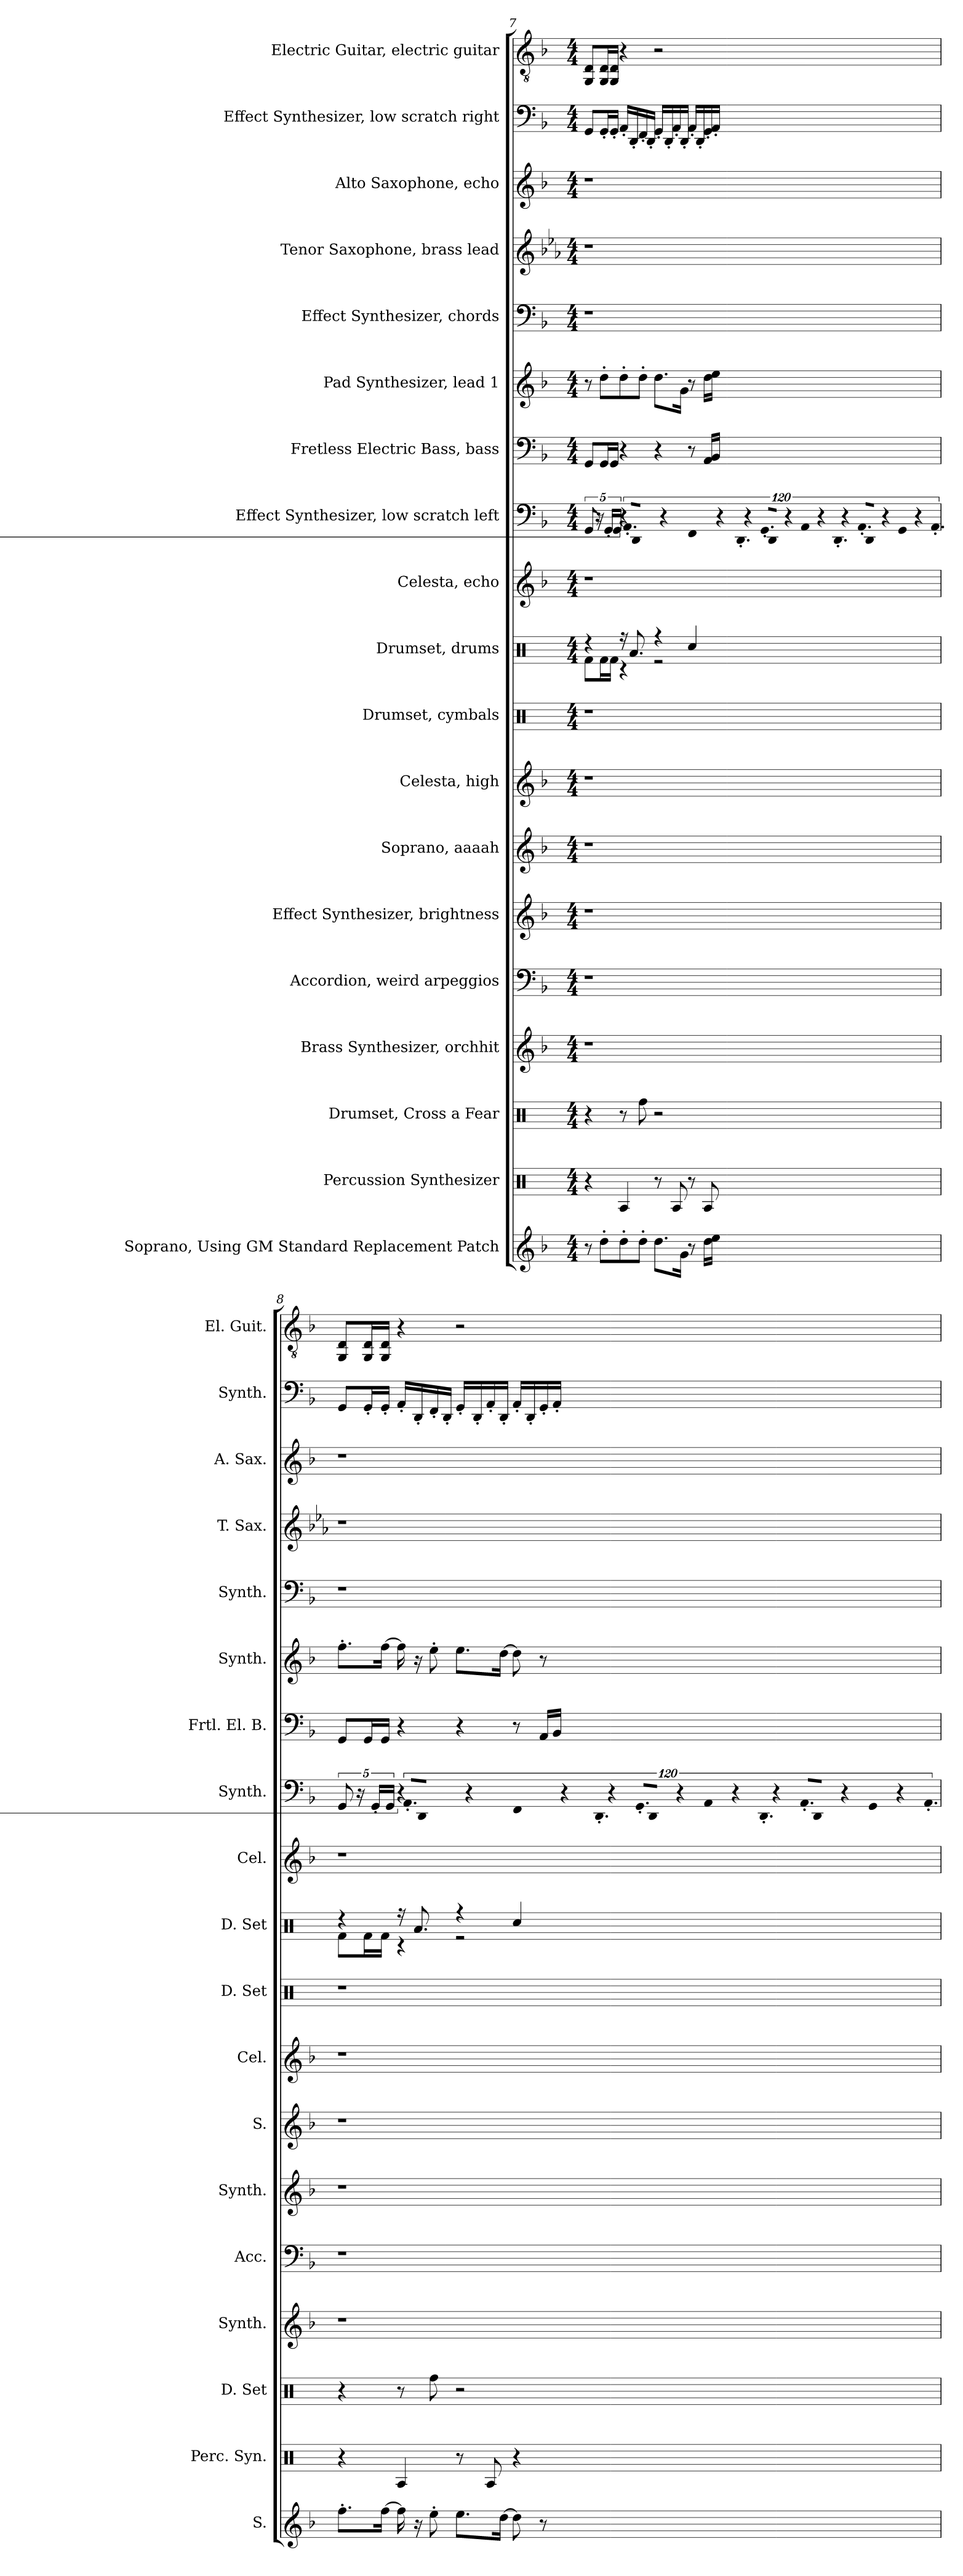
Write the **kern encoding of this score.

**kern	**kern	**kern	**kern	**kern	**kern	**kern	**kern	**kern	**kern	**kern	**kern	**kern	**kern	**kern	**kern	**kern	**kern	**kern
*part19	*part18	*part17	*part16	*part15	*part14	*part13	*part12	*part11	*part10	*part9	*part8	*part7	*part6	*part5	*part4	*part3	*part2	*part1
*staff19	*staff18	*staff17	*staff16	*staff15	*staff14	*staff13	*staff12	*staff11	*staff10	*staff9	*staff8	*staff7	*staff6	*staff5	*staff4	*staff3	*staff2	*staff1
*I"Soprano, Using GM Standard Replacement Patch	*I"Percussion Synthesizer	*I"Drumset, Cross a Fear	*I"Brass Synthesizer, orchhit	*I"Accordion, weird arpeggios	*I"Effect Synthesizer, brightness	*I"Soprano, aaaah	*I"Celesta, high	*I"Drumset, cymbals	*I"Drumset, drums	*I"Celesta, echo	*I"Effect Synthesizer, low scratch left	*I"Fretless Electric Bass, bass	*I"Pad Synthesizer, lead 1	*I"Effect Synthesizer, chords	*I"Tenor Saxophone, brass lead	*I"Alto Saxophone, echo	*I"Effect Synthesizer, low scratch right	*I"Electric Guitar, electric guitar
*I'S.	*I'Perc. Syn.	*I'D. Set	*I'Synth.	*I'Acc.	*I'Synth.	*I'S.	*I'Cel.	*I'D. Set	*I'D. Set	*I'Cel.	*I'Synth.	*I'Frtl. El. B.	*I'Synth.	*I'Synth.	*I'T. Sax.	*I'A. Sax.	*I'Synth.	*I'El. Guit.
!!LO:PB:g=z
*clefG2	*clefX	*clefX	*clefG2	*clefF4	*clefG2	*clefG2	*clefG2	*clefX	*clefX	*clefG2	*clefF4	*clefF4	*clefG2	*clefF4	*clefG2	*clefG2	*clefF4	*clefGv2
*	*	*	*	*	*	*	*ITrd-7c-12	*	*	*ITrd-7c-12	*	*ITrd7c12	*	*	*ITrd8c14	*ITrd5c9	*	*
*k[b-]	*k[]	*k[]	*k[b-]	*k[b-]	*k[b-]	*k[b-]	*k[b-]	*k[]	*k[]	*k[b-]	*k[b-]	*k[b-]	*k[b-]	*k[b-]	*k[b-e-a-]	*k[b-e-a-d-]	*k[b-]	*k[b-]
*M4/4	*M4/4	*M4/4	*M4/4	*M4/4	*M4/4	*M4/4	*M4/4	*M4/4	*M4/4	*M4/4	*M4/4	*M4/4	*M4/4	*M4/4	*M4/4	*M4/4	*M4/4	*M4/4
=7	=7	=7	=7	=7	=7	=7	=7	=7	=7	=7	=7	=7	=7	=7	=7	=7	=7	=7
*	*	*	*	*	*	*	*	*	*^	*	*	*	*	*	*	*	*	*
8r	4r	4r	1r	1r	1r	1r	1r	1r	4r	8Rf\L	1r	10GG/	8GGG/L	8r	1r	1r	1r	8GG/L	8GG/ 8D/L
.	.	.	.	.	.	.	.	.	.	.	.	20r	.	.	.	.	.	.	.
8dd'\L	.	.	.	.	.	.	.	.	.	16Rf\L	.	.	16GGG/L	8dd'\L	.	.	.	16GG'/L	16GG/ 16D/L
.	.	.	.	.	.	.	.	.	.	.	.	20GG'/LL	.	.	.	.	.	.	.
.	.	.	.	.	.	.	.	.	.	16Rf\JJ	.	.	16GGG/JJ	.	.	.	.	16GG'/JJ	16GG/ 16D/JJ
.	.	.	.	.	.	.	.	.	.	.	.	20GG/JJ	.	.	.	.	.	.	.
!	!	!	!	!	!	!	!	!	!	!	!	!LO:N:vis=64	!	!	!	!	!	!	!
8dd'\	4RA/	8r	.	.	.	.	.	.	16r	4r	.	960%17r	4r	8dd'\	.	.	.	16AA'/LL	4r
!	!	!	!	!	!	!	!	!	!	!	!	!LO:N:vis=32.	!	!	!	!	!	!	!
.	.	.	.	.	.	.	.	.	.	.	.	1920%103AA'/LLL	.	.	.	.	.	.	.
.	.	.	.	.	.	.	.	.	8.Ra/	.	.	.	.	.	.	.	.	16DD'/	.
!	!	!	!	!	!	!	!	!	!	!	!	!LO:N:vis=32	!	!	!	!	!	!	!
.	.	.	.	.	.	.	.	.	.	.	.	640%23DD/JJJ	.	.	.	.	.	.	.
!	!	!	!	!	!	!	!	!	!	!	!	!LO:N:vis=32	!	!	!	!	!	!	!
.	.	.	.	.	.	.	.	.	.	.	.	640%23r	.	.	.	.	.	.	.
8dd'\J	.	8Rff\	.	.	.	.	.	.	.	.	.	.	.	8dd'\J	.	.	.	16FF'/	.
!	!	!	!	!	!	!	!	!	!	!	!	!LO:N:vis=32	!	!	!	!	!	!	!
.	.	.	.	.	.	.	.	.	.	.	.	640%23FF/	.	.	.	.	.	.	.
!	!	!	!	!	!	!	!	!	!	!	!	!LO:N:vis=64	!	!	!	!	!	!	!
.	.	.	.	.	.	.	.	.	.	.	.	960%17r	.	.	.	.	.	.	.
.	.	.	.	.	.	.	.	.	.	.	.	.	.	.	.	.	.	16DD'/JJ	.
!	!	!	!	!	!	!	!	!	!	!	!	!LO:N:vis=32.	!	!	!	!	!	!	!
.	.	.	.	.	.	.	.	.	.	.	.	1920%103DD'/	.	.	.	.	.	.	.
8.dd\L	8r	2r	.	.	.	.	.	.	4r	2r	.	.	4r	8.dd\L	.	.	.	16GG'/LL	2r
!	!	!	!	!	!	!	!	!	!	!	!	!LO:N:vis=64	!	!	!	!	!	!	!
.	.	.	.	.	.	.	.	.	.	.	.	960%17r	.	.	.	.	.	.	.
!	!	!	!	!	!	!	!	!	!	!	!	!LO:N:vis=32.	!	!	!	!	!	!	!
.	.	.	.	.	.	.	.	.	.	.	.	1920%103GG'/LLL	.	.	.	.	.	.	.
.	.	.	.	.	.	.	.	.	.	.	.	.	.	.	.	.	.	16DD'/	.
!	!	!	!	!	!	!	!	!	!	!	!	!LO:N:vis=32	!	!	!	!	!	!	!
.	.	.	.	.	.	.	.	.	.	.	.	640%23DD/JJJ	.	.	.	.	.	.	.
!	!	!	!	!	!	!	!	!	!	!	!	!LO:N:vis=32	!	!	!	!	!	!	!
.	.	.	.	.	.	.	.	.	.	.	.	640%23r	.	.	.	.	.	.	.
.	8RA/	.	.	.	.	.	.	.	.	.	.	.	.	.	.	.	.	16AA'/	.
!	!	!	!	!	!	!	!	!	!	!	!	!LO:N:vis=32	!	!	!	!	!	!	!
.	.	.	.	.	.	.	.	.	.	.	.	640%23AA/	.	.	.	.	.	.	.
!	!	!	!	!	!	!	!	!	!	!	!	!LO:N:vis=64	!	!	!	!	!	!	!
.	.	.	.	.	.	.	.	.	.	.	.	960%17r	.	.	.	.	.	.	.
16g\Jk	.	.	.	.	.	.	.	.	.	.	.	.	.	16g\Jk	.	.	.	16DD'/JJ	.
!	!	!	!	!	!	!	!	!	!	!	!	!LO:N:vis=32.	!	!	!	!	!	!	!
.	.	.	.	.	.	.	.	.	.	.	.	1920%103DD'/	.	.	.	.	.	.	.
8r	8r	.	.	.	.	.	.	.	4Rcc/	.	.	.	8r	8r	.	.	.	16AA'/LL	.
!	!	!	!	!	!	!	!	!	!	!	!	!LO:N:vis=64	!	!	!	!	!	!	!
.	.	.	.	.	.	.	.	.	.	.	.	960%17r	.	.	.	.	.	.	.
!	!	!	!	!	!	!	!	!	!	!	!	!LO:N:vis=32.	!	!	!	!	!	!	!
.	.	.	.	.	.	.	.	.	.	.	.	1920%103AA'/LLL	.	.	.	.	.	.	.
.	.	.	.	.	.	.	.	.	.	.	.	.	.	.	.	.	.	16DD'/	.
!	!	!	!	!	!	!	!	!	!	!	!	!LO:N:vis=32	!	!	!	!	!	!	!
.	.	.	.	.	.	.	.	.	.	.	.	640%23DD/JJJ	.	.	.	.	.	.	.
!	!	!	!	!	!	!	!	!	!	!	!	!LO:N:vis=32	!	!	!	!	!	!	!
.	.	.	.	.	.	.	.	.	.	.	.	640%23r	.	.	.	.	.	.	.
16dd\LL	8RA/	.	.	.	.	.	.	.	.	.	.	.	16AAA/LL	16dd\LL	.	.	.	16GG'/	.
!	!	!	!	!	!	!	!	!	!	!	!	!LO:N:vis=32	!	!	!	!	!	!	!
.	.	.	.	.	.	.	.	.	.	.	.	640%23GG/	.	.	.	.	.	.	.
!	!	!	!	!	!	!	!	!	!	!	!	!LO:N:vis=64	!	!	!	!	!	!	!
.	.	.	.	.	.	.	.	.	.	.	.	960%17r	.	.	.	.	.	.	.
16ee\JJ	.	.	.	.	.	.	.	.	.	.	.	.	16BBB-/JJ	16ee\JJ	.	.	.	16AA'/JJ	.
!	!	!	!	!	!	!	!	!	!	!	!	!LO:N:vis=32.	!	!	!	!	!	!	!
.	.	.	.	.	.	.	.	.	.	.	.	1920%103AA'/	.	.	.	.	.	.	.
640ryy	640ryy	640ryy	640ryy	640ryy	640ryy	640ryy	640ryy	640ryy	640ryy	640ryy	640ryy	.	640ryy	640ryy	640ryy	640ryy	640ryy	640ryy	640ryy
!!LO:PB:g=z
=8	=8	=8	=8	=8	=8	=8	=8	=8	=8	=8	=8	=8	=8	=8	=8	=8	=8	=8	=8
8.ff'\L	4r	4r	1r	1r	1r	1r	1r	1r	4r	8Rf\L	1r	10GG/	8GGG/L	8.ff'\L	1r	1r	1r	8GG/L	8GG/ 8D/L
.	.	.	.	.	.	.	.	.	.	.	.	20r	.	.	.	.	.	.	.
.	.	.	.	.	.	.	.	.	.	16Rf\L	.	.	16GGG/L	.	.	.	.	16GG'/L	16GG/ 16D/L
.	.	.	.	.	.	.	.	.	.	.	.	20GG'/LL	.	.	.	.	.	.	.
[16ff\Jk	.	.	.	.	.	.	.	.	.	16Rf\JJ	.	.	16GGG/JJ	[16ff\Jk	.	.	.	16GG'/JJ	16GG/ 16D/JJ
.	.	.	.	.	.	.	.	.	.	.	.	20GG/JJ	.	.	.	.	.	.	.
!	!	!	!	!	!	!	!	!	!	!	!	!LO:N:vis=64	!	!	!	!	!	!	!
16ff\]	4RA/	8r	.	.	.	.	.	.	16r	4r	.	960%17r	4r	16ff\]	.	.	.	16AA'/LL	4r
!	!	!	!	!	!	!	!	!	!	!	!	!LO:N:vis=32.	!	!	!	!	!	!	!
.	.	.	.	.	.	.	.	.	.	.	.	1920%103AA'/LLL	.	.	.	.	.	.	.
16r	.	.	.	.	.	.	.	.	8.Ra/	.	.	.	.	16r	.	.	.	16DD'/	.
!	!	!	!	!	!	!	!	!	!	!	!	!LO:N:vis=32	!	!	!	!	!	!	!
.	.	.	.	.	.	.	.	.	.	.	.	640%23DD/JJJ	.	.	.	.	.	.	.
!	!	!	!	!	!	!	!	!	!	!	!	!LO:N:vis=32	!	!	!	!	!	!	!
.	.	.	.	.	.	.	.	.	.	.	.	640%23r	.	.	.	.	.	.	.
8ee'\	.	8Rff\	.	.	.	.	.	.	.	.	.	.	.	8ee'\	.	.	.	16FF'/	.
!	!	!	!	!	!	!	!	!	!	!	!	!LO:N:vis=32	!	!	!	!	!	!	!
.	.	.	.	.	.	.	.	.	.	.	.	640%23FF/	.	.	.	.	.	.	.
!	!	!	!	!	!	!	!	!	!	!	!	!LO:N:vis=64	!	!	!	!	!	!	!
.	.	.	.	.	.	.	.	.	.	.	.	960%17r	.	.	.	.	.	.	.
.	.	.	.	.	.	.	.	.	.	.	.	.	.	.	.	.	.	16DD'/JJ	.
!	!	!	!	!	!	!	!	!	!	!	!	!LO:N:vis=32.	!	!	!	!	!	!	!
.	.	.	.	.	.	.	.	.	.	.	.	1920%103DD'/	.	.	.	.	.	.	.
8.ee\L	8r	2r	.	.	.	.	.	.	4r	2r	.	.	4r	8.ee\L	.	.	.	16GG'/LL	2r
!	!	!	!	!	!	!	!	!	!	!	!	!LO:N:vis=64	!	!	!	!	!	!	!
.	.	.	.	.	.	.	.	.	.	.	.	960%17r	.	.	.	.	.	.	.
!	!	!	!	!	!	!	!	!	!	!	!	!LO:N:vis=32.	!	!	!	!	!	!	!
.	.	.	.	.	.	.	.	.	.	.	.	1920%103GG'/LLL	.	.	.	.	.	.	.
.	.	.	.	.	.	.	.	.	.	.	.	.	.	.	.	.	.	16DD'/	.
!	!	!	!	!	!	!	!	!	!	!	!	!LO:N:vis=32	!	!	!	!	!	!	!
.	.	.	.	.	.	.	.	.	.	.	.	640%23DD/JJJ	.	.	.	.	.	.	.
!	!	!	!	!	!	!	!	!	!	!	!	!LO:N:vis=32	!	!	!	!	!	!	!
.	.	.	.	.	.	.	.	.	.	.	.	640%23r	.	.	.	.	.	.	.
.	8RA/	.	.	.	.	.	.	.	.	.	.	.	.	.	.	.	.	16AA'/	.
!	!	!	!	!	!	!	!	!	!	!	!	!LO:N:vis=32	!	!	!	!	!	!	!
.	.	.	.	.	.	.	.	.	.	.	.	640%23AA/	.	.	.	.	.	.	.
!	!	!	!	!	!	!	!	!	!	!	!	!LO:N:vis=64	!	!	!	!	!	!	!
.	.	.	.	.	.	.	.	.	.	.	.	960%17r	.	.	.	.	.	.	.
[16dd\Jk	.	.	.	.	.	.	.	.	.	.	.	.	.	[16dd\Jk	.	.	.	16DD'/JJ	.
!	!	!	!	!	!	!	!	!	!	!	!	!LO:N:vis=32.	!	!	!	!	!	!	!
.	.	.	.	.	.	.	.	.	.	.	.	1920%103DD'/	.	.	.	.	.	.	.
8dd\]	4r	.	.	.	.	.	.	.	4Rcc/	.	.	.	8r	8dd\]	.	.	.	16AA'/LL	.
!	!	!	!	!	!	!	!	!	!	!	!	!LO:N:vis=64	!	!	!	!	!	!	!
.	.	.	.	.	.	.	.	.	.	.	.	960%17r	.	.	.	.	.	.	.
!	!	!	!	!	!	!	!	!	!	!	!	!LO:N:vis=32.	!	!	!	!	!	!	!
.	.	.	.	.	.	.	.	.	.	.	.	1920%103AA'/LLL	.	.	.	.	.	.	.
.	.	.	.	.	.	.	.	.	.	.	.	.	.	.	.	.	.	16DD'/	.
!	!	!	!	!	!	!	!	!	!	!	!	!LO:N:vis=32	!	!	!	!	!	!	!
.	.	.	.	.	.	.	.	.	.	.	.	640%23DD/JJJ	.	.	.	.	.	.	.
!	!	!	!	!	!	!	!	!	!	!	!	!LO:N:vis=32	!	!	!	!	!	!	!
.	.	.	.	.	.	.	.	.	.	.	.	640%23r	.	.	.	.	.	.	.
8r	.	.	.	.	.	.	.	.	.	.	.	.	16AAA/LL	8r	.	.	.	16GG'/	.
!	!	!	!	!	!	!	!	!	!	!	!	!LO:N:vis=32	!	!	!	!	!	!	!
.	.	.	.	.	.	.	.	.	.	.	.	640%23GG/	.	.	.	.	.	.	.
!	!	!	!	!	!	!	!	!	!	!	!	!LO:N:vis=64	!	!	!	!	!	!	!
.	.	.	.	.	.	.	.	.	.	.	.	960%17r	.	.	.	.	.	.	.
.	.	.	.	.	.	.	.	.	.	.	.	.	16BBB-/JJ	.	.	.	.	16AA'/JJ	.
!	!	!	!	!	!	!	!	!	!	!	!	!LO:N:vis=32.	!	!	!	!	!	!	!
.	.	.	.	.	.	.	.	.	.	.	.	1920%103AA'/	.	.	.	.	.	.	.
640ryy	640ryy	640ryy	640ryy	640ryy	640ryy	640ryy	640ryy	640ryy	640ryy	640ryy	640ryy	.	640ryy	640ryy	640ryy	640ryy	640ryy	640ryy	640ryy
*	*	*	*	*	*	*	*	*	*v	*v	*	*	*	*	*	*	*	*	*
=	=	=	=	=	=	=	=	=	=	=	=	=	=	=	=	=	=	=
*-	*-	*-	*-	*-	*-	*-	*-	*-	*-	*-	*-	*-	*-	*-	*-	*-	*-	*-
